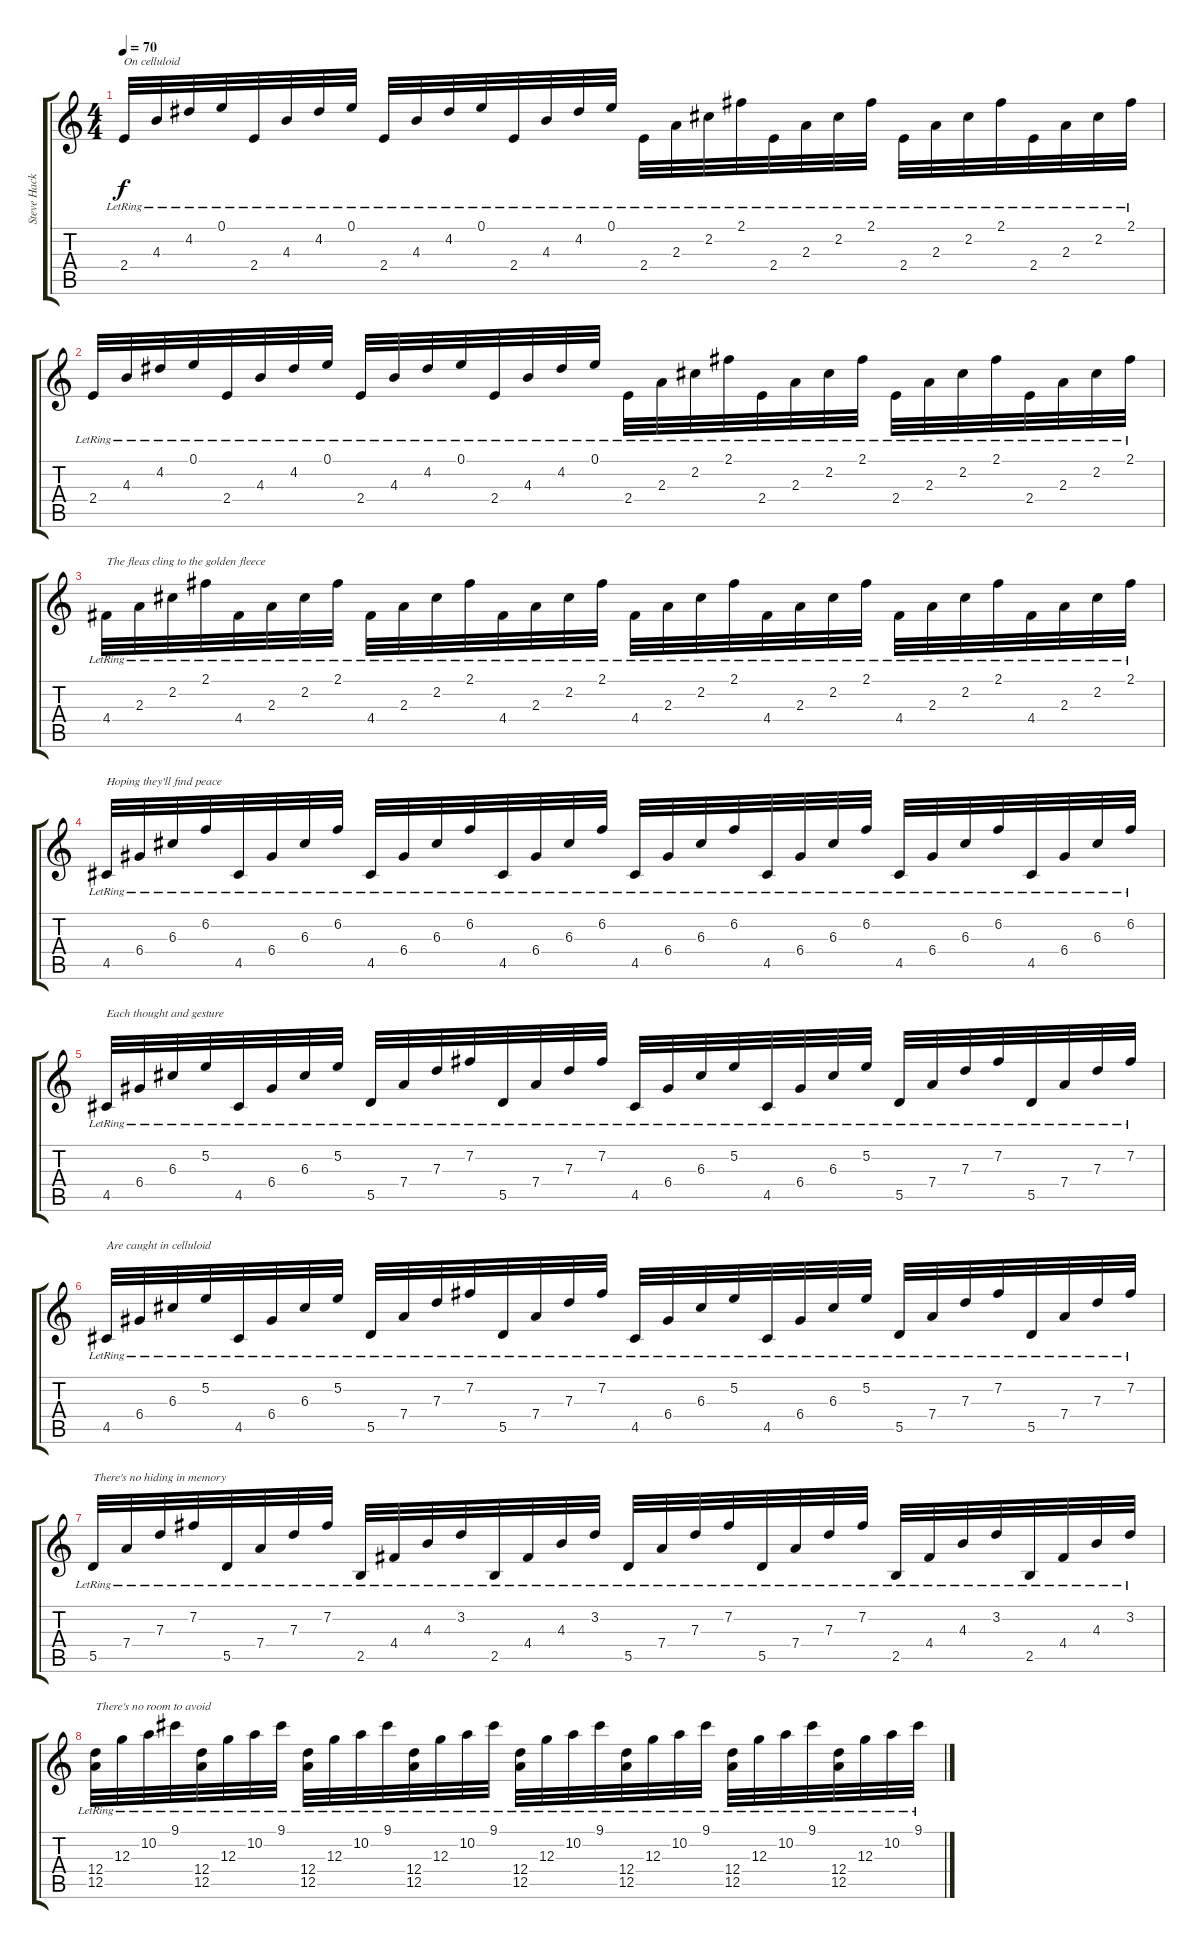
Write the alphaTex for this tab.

\track ("Steve Hackett (rhythm guitar)" "Steve Hack") {instrument electricguitarjazz}
\staff {score tabs}
\tuning (E4 B3 G3 D3 A2 E2) {hide}
\ts (4 4)
\tempo 70
\clef g2
\ks c
2.4{lr}.32{txt "On celluloid" dy f} 4.3{lr}.32 4.2{lr}.32 0.1{lr}.32 2.4{lr}.32 4.3{lr}.32 4.2{lr}.32 0.1{lr}.32 2.4{lr}.32 4.3{lr}.32 4.2{lr}.32 0.1{lr}.32 2.4{lr}.32 4.3{lr}.32 4.2{lr}.32 0.1{lr}.32 2.4{lr}.32 2.3{lr}.32 2.2{lr}.32 2.1{lr}.32 2.4{lr}.32 2.3{lr}.32 2.2{lr}.32 2.1{lr}.32 2.4{lr}.32 2.3{lr}.32 2.2{lr}.32 2.1{lr}.32 2.4{lr}.32 2.3{lr}.32 2.2{lr}.32 2.1{lr}.32 |
2.4{lr}.32 4.3{lr}.32 4.2{lr}.32 0.1{lr}.32 2.4{lr}.32 4.3{lr}.32 4.2{lr}.32 0.1{lr}.32 2.4{lr}.32 4.3{lr}.32 4.2{lr}.32 0.1{lr}.32 2.4{lr}.32 4.3{lr}.32 4.2{lr}.32 0.1{lr}.32 2.4{lr}.32 2.3{lr}.32 2.2{lr}.32 2.1{lr}.32 2.4{lr}.32 2.3{lr}.32 2.2{lr}.32 2.1{lr}.32 2.4{lr}.32 2.3{lr}.32 2.2{lr}.32 2.1{lr}.32 2.4{lr}.32 2.3{lr}.32 2.2{lr}.32 2.1{lr}.32 |
4.4{lr}.32{txt "The fleas cling to the golden fleece"} 2.3{lr}.32 2.2{lr}.32 2.1{lr}.32 4.4{lr}.32 2.3{lr}.32 2.2{lr}.32 2.1{lr}.32 4.4{lr}.32 2.3{lr}.32 2.2{lr}.32 2.1{lr}.32 4.4{lr}.32 2.3{lr}.32 2.2{lr}.32 2.1{lr}.32 4.4{lr}.32 2.3{lr}.32 2.2{lr}.32 2.1{lr}.32 4.4{lr}.32 2.3{lr}.32 2.2{lr}.32 2.1{lr}.32 4.4{lr}.32 2.3{lr}.32 2.2{lr}.32 2.1{lr}.32 4.4{lr}.32 2.3{lr}.32 2.2{lr}.32 2.1{lr}.32 |
4.5{lr}.32{txt "Hoping they'll find peace"} 6.4{lr}.32 6.3{lr}.32 6.2{lr}.32 4.5{lr}.32 6.4{lr}.32 6.3{lr}.32 6.2{lr}.32 4.5{lr}.32 6.4{lr}.32 6.3{lr}.32 6.2{lr}.32 4.5{lr}.32 6.4{lr}.32 6.3{lr}.32 6.2{lr}.32 4.5{lr}.32 6.4{lr}.32 6.3{lr}.32 6.2{lr}.32 4.5{lr}.32 6.4{lr}.32 6.3{lr}.32 6.2{lr}.32 4.5{lr}.32 6.4{lr}.32 6.3{lr}.32 6.2{lr}.32 4.5{lr}.32 6.4{lr}.32 6.3{lr}.32 6.2{lr}.32 |
4.5{lr}.32{txt "Each thought and gesture"} 6.4{lr}.32 6.3{lr}.32 5.2{lr}.32 4.5{lr}.32 6.4{lr}.32 6.3{lr}.32 5.2{lr}.32 5.5{lr}.32 7.4{lr}.32 7.3{lr}.32 7.2{lr}.32 5.5{lr}.32 7.4{lr}.32 7.3{lr}.32 7.2{lr}.32 4.5{lr}.32 6.4{lr}.32 6.3{lr}.32 5.2{lr}.32 4.5{lr}.32 6.4{lr}.32 6.3{lr}.32 5.2{lr}.32 5.5{lr}.32 7.4{lr}.32 7.3{lr}.32 7.2{lr}.32 5.5{lr}.32 7.4{lr}.32 7.3{lr}.32 7.2{lr}.32 |
4.5{lr}.32{txt "Are caught in celluloid"} 6.4{lr}.32 6.3{lr}.32 5.2{lr}.32 4.5{lr}.32 6.4{lr}.32 6.3{lr}.32 5.2{lr}.32 5.5{lr}.32 7.4{lr}.32 7.3{lr}.32 7.2{lr}.32 5.5{lr}.32 7.4{lr}.32 7.3{lr}.32 7.2{lr}.32 4.5{lr}.32 6.4{lr}.32 6.3{lr}.32 5.2{lr}.32 4.5{lr}.32 6.4{lr}.32 6.3{lr}.32 5.2{lr}.32 5.5{lr}.32 7.4{lr}.32 7.3{lr}.32 7.2{lr}.32 5.5{lr}.32 7.4{lr}.32 7.3{lr}.32 7.2{lr}.32 |
5.5{lr}.32{txt "There's no hiding in memory"} 7.4{lr}.32 7.3{lr}.32 7.2{lr}.32 5.5{lr}.32 7.4{lr}.32 7.3{lr}.32 7.2{lr}.32 2.5{lr}.32 4.4{lr}.32 4.3{lr}.32 3.2{lr}.32 2.5{lr}.32 4.4{lr}.32 4.3{lr}.32 3.2{lr}.32 5.5{lr}.32 7.4{lr}.32 7.3{lr}.32 7.2{lr}.32 5.5{lr}.32 7.4{lr}.32 7.3{lr}.32 7.2{lr}.32 2.5{lr}.32 4.4{lr}.32 4.3{lr}.32 3.2{lr}.32 2.5{lr}.32 4.4{lr}.32 4.3{lr}.32 3.2{lr}.32 |
(12.4{lr} 12.5{lr}).32{txt "There's no room to avoid"} 12.3{lr}.32 10.2{lr}.32 9.1{lr}.32 (12.4{lr} 12.5{lr}).32 12.3{lr}.32 10.2{lr}.32 9.1{lr}.32 (12.4{lr} 12.5{lr}).32 12.3{lr}.32 10.2{lr}.32 9.1{lr}.32 (12.4{lr} 12.5{lr}).32 12.3{lr}.32 10.2{lr}.32 9.1{lr}.32 (12.4{lr} 12.5{lr}).32 12.3{lr}.32 10.2{lr}.32 9.1{lr}.32 (12.4{lr} 12.5{lr}).32 12.3{lr}.32 10.2{lr}.32 9.1{lr}.32 (12.4{lr} 12.5{lr}).32 12.3{lr}.32 10.2{lr}.32 9.1{lr}.32 (12.4{lr} 12.5{lr}).32 12.3{lr}.32 10.2{lr}.32 9.1{lr}.32
